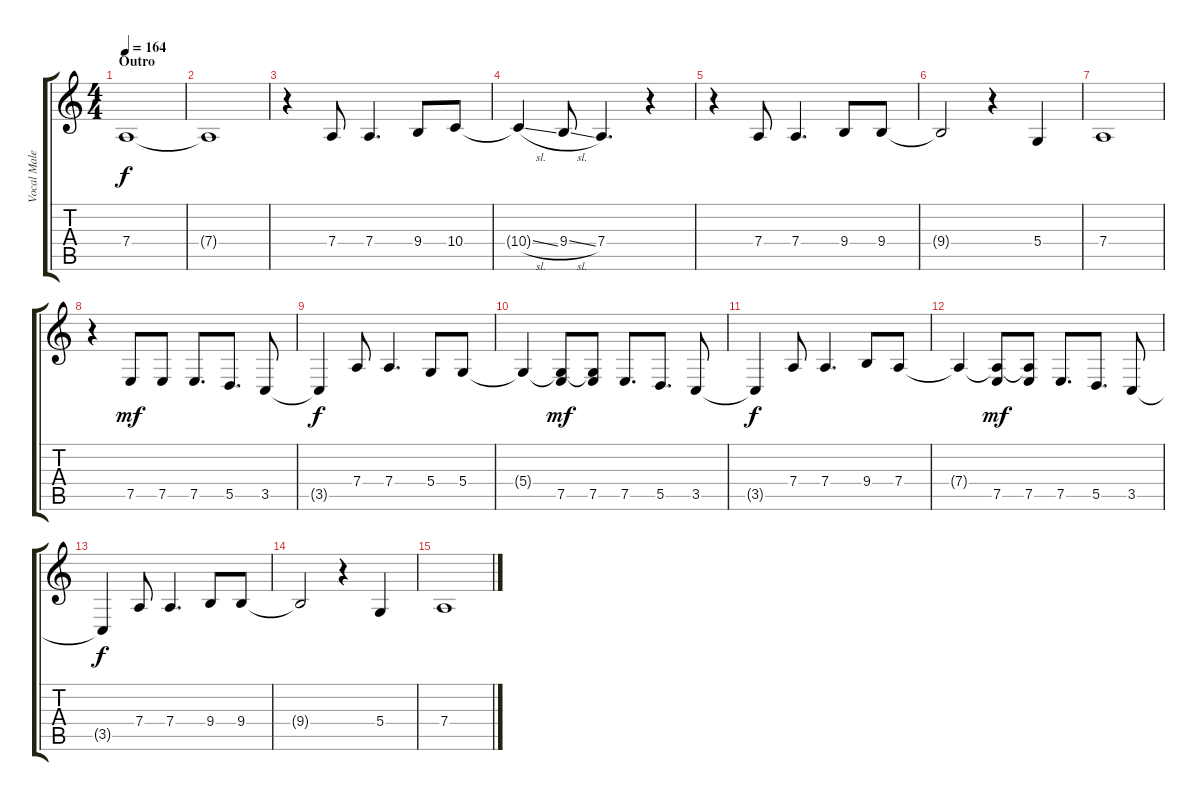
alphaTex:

\track ("Vocal Male" "Vocal Male") {instrument lead2sawtooth}
\staff {score tabs}
\tuning (E4 B3 G3 D3 A2 E2) {hide}
\ts (4 4)
\section ("" "Outro")
\tempo 164
\clef g2
\ks c
7.4{t}.1{dy f} |
7.4{t}.1 |
r.4 7.4.8 7.4.4{d} 9.4.8 10.4.8 |
10.4{sl t}.4 9.4{sl}.8 7.4.4{d} r.4 |
r.4 7.4.8 7.4.4{d} 9.4.8 9.4.8 |
9.4{t}.2 r.4 5.4.4 |
7.4.1 |
r.4 7.5.8{dy mf} 7.5.8 7.5.8{d} 5.5.8{d} 3.5.8 |
3.5{t}.4{dy f} 7.4.8 7.4.4{d} 5.4.8 5.4.8 |
5.4{t}.4 (5.4{t} 7.5).8{dy mf} (5.4{t} 7.5).8 7.5.8{d} 5.5.8{d} 3.5.8 |
3.5{t}.4{dy f} 7.4.8 7.4.4{d} 9.4.8 7.4.8 |
7.4{t}.4 (7.4{t} 7.5).8{dy mf} (7.4{t} 7.5).8 7.5.8{d} 5.5.8{d} 3.5.8 |
3.5{t}.4{dy f} 7.4.8 7.4.4{d} 9.4.8 9.4.8 |
9.4{t}.2 r.4 5.4.4 |
7.4.1
